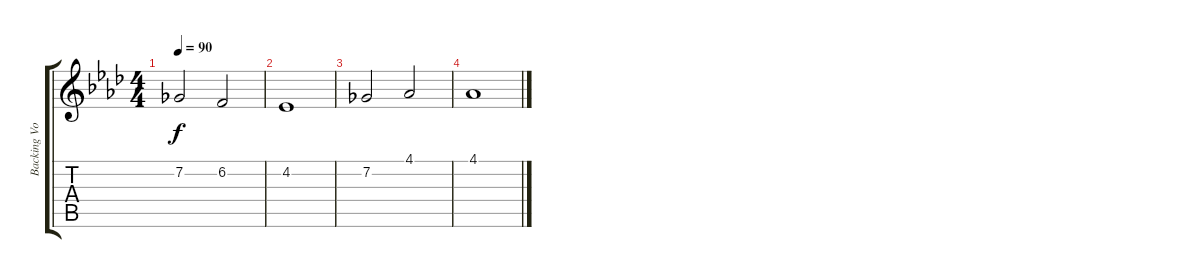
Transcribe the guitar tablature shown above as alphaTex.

\track ("Backing Vocals" "Backing Vo") {instrument voiceoohs}
\staff {score tabs}
\tuning (E4 B3 G3 D3 A2 E2) {hide}
\ts (4 4)
\tempo 90
\clef g2
\ks ab
7.2.2{dy f} 6.2.2 |
4.2.1 |
7.2.2 4.1.2 |
4.1.1
